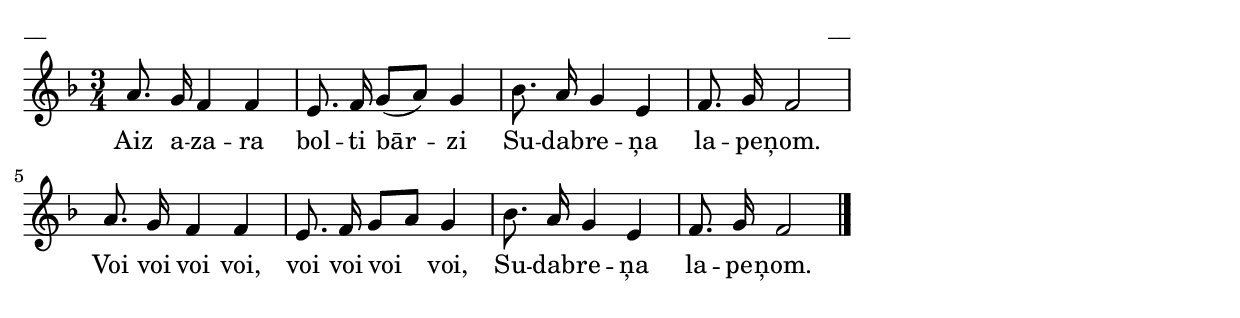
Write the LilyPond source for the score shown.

\version "2.13.16"
%\header {
%    title = "Aiz azara bolti bārzi"
%}
\paper {
line-width = 14\cm
left-margin = 0.4\cm
between-system-padding = 0.1\cm
between-system-space = 0.1\cm
}
\layout {
indent = #0
ragged-last = ##f
}

voiceA = \relative c'' {
\clef "treble"
\key f \major
\time 3/4
a8. g16 f4 f | e8. f16 g8[( a]) g4 |
bes8. a16 g4 e | f8. g16 f2 |
a8. g16 f4 f | e8. f16 g8[ a] g4 |
bes8. a16 g4 e | f8. g16 f2
\bar "|."
} 



lyricA = \lyricmode {
Aiz a -- za -- ra bol -- ti bār -- zi
Su -- dab -- re -- ņa la -- pe -- ņom.
Voi voi voi voi, voi voi voi voi,
Su -- dab -- re -- ņa la -- pe -- ņom.
}


fullScore = <<
\new Staff {
<<
\new Voice = "voiceA" { \oneVoice \autoBeamOff \voiceA }
\lyricsto "voiceA" \new Lyrics \lyricA
>>
}
>>

\score {
\fullScore
\header { piece = "__" opus = "__" }
}
\markup { \with-color #(x11-color 'white) \sans \smaller "__" }
\score {
\unfoldRepeats
\fullScore
\midi {
\context { \Staff \remove "Staff_performer" }
\context { \Voice \consists "Staff_performer" }
}
}


